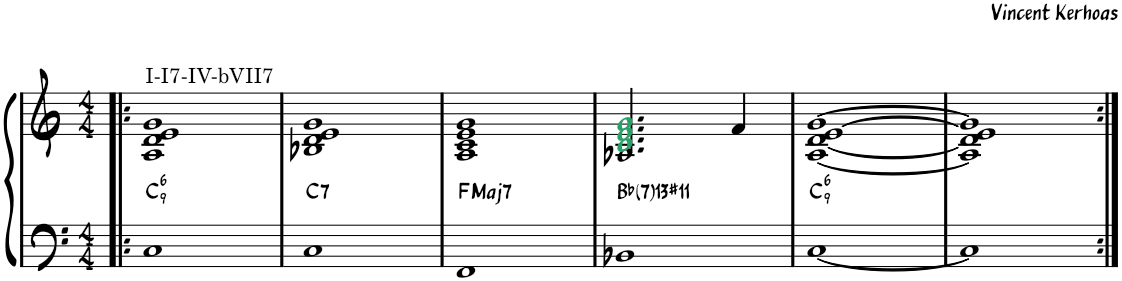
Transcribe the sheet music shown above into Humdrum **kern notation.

**kern	**kern	**harte
*part1	*part1	*part1
*staff2	*staff1	*
*I"Piano	*	*
*I'Pno.	*	*
*clefF4	*clefG2	*
*k[]	*k[]	*
*M4/4	*M4/4	*
=1!|:	=1!|:	=1!|:
!	!LO:TX:a:t=I-I7-IV-bVII7	!LO:H:kt=6
1C	1A 1d 1e 1g	C:maj6(9)
=2	=2	=2
!	!	!LO:H:kt=7
1C	1B-X 1d 1e 1g	C:7
=3	=3	=3
!	!	!LO:H:kt=Maj7
1FF	1A 1c 1e 1g	F:maj7
=4	=4	=4
1BB-X	2.A-X/ 2.ci/ 2.ei/ 2.gi/	Bb:maj(7,#11,13)
.	4f/	.
=5	=5	=5
!	!	!LO:H:kt=6
[1C	[1A [1d [1e [1g	C:maj6(9)
=6	=6	=6
1C]	1A] 1d] 1e] 1g]	.
=:|!	=:|!	=:|!
*-	*-	*-
